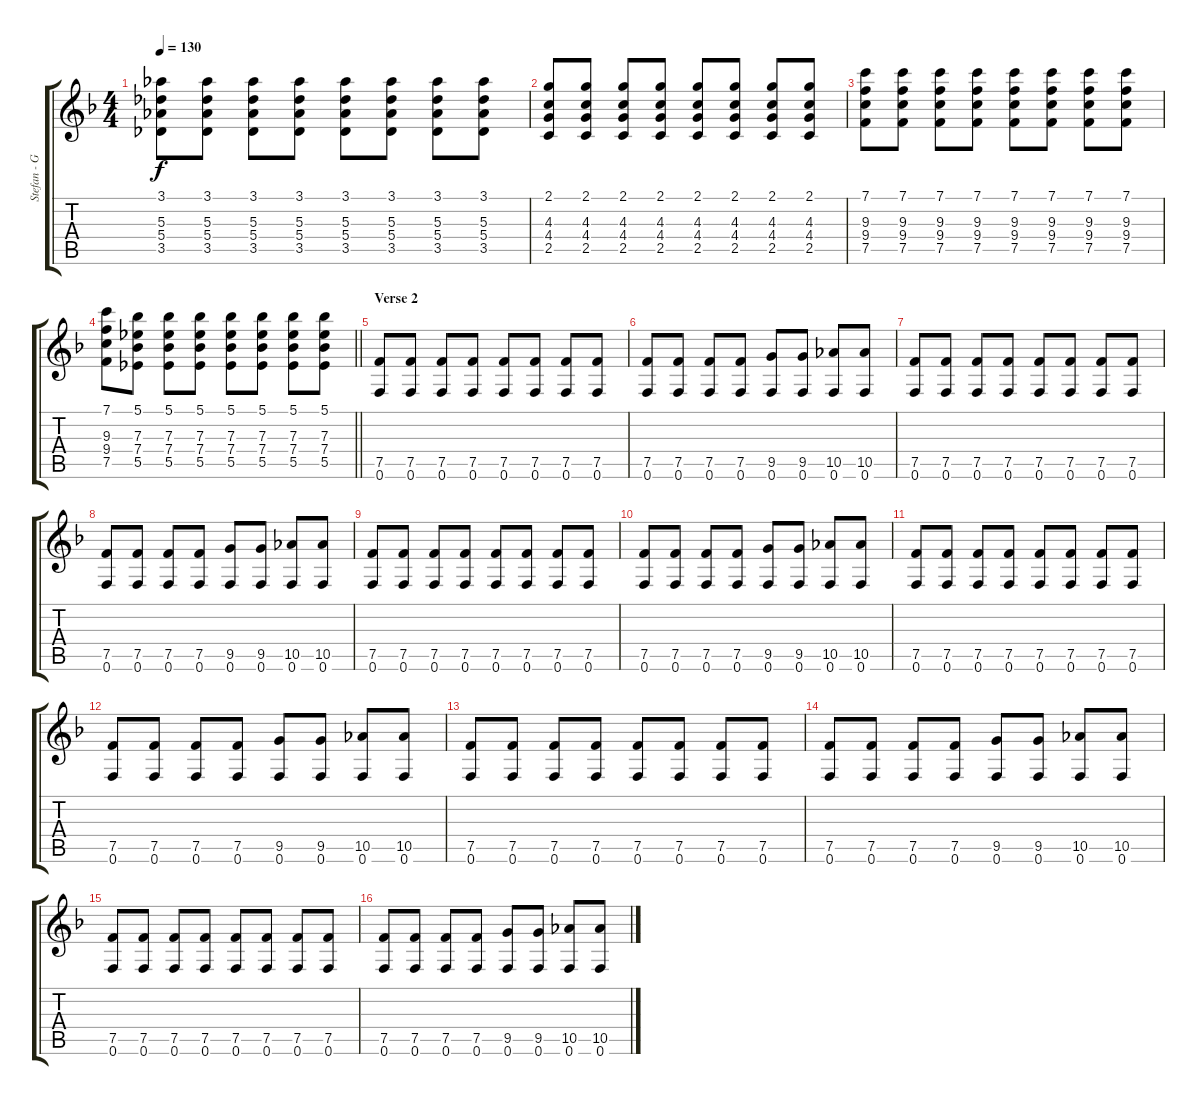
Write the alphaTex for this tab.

\track ("Stefan - Guitar" "Stefan - G") {instrument overdrivenguitar}
\staff {score tabs}
\tuning (F4 C4 Ab3 Eb3 Bb2 F2) {hide}
\ts (4 4)
\tempo 130
\clef g2
\ks f
(3.1 5.3 5.4 3.5).8{dy f} (3.1 5.3 5.4 3.5).8 (3.1 5.3 5.4 3.5).8 (3.1 5.3 5.4 3.5).8 (3.1 5.3 5.4 3.5).8 (3.1 5.3 5.4 3.5).8 (3.1 5.3 5.4 3.5).8 (3.1 5.3 5.4 3.5).8 |
(2.1 4.3 4.4 2.5).8 (2.1 4.3 4.4 2.5).8 (2.1 4.3 4.4 2.5).8 (2.1 4.3 4.4 2.5).8 (2.1 4.3 4.4 2.5).8 (2.1 4.3 4.4 2.5).8 (2.1 4.3 4.4 2.5).8 (2.1 4.3 4.4 2.5).8 |
(7.1 9.3 9.4 7.5).8 (7.1 9.3 9.4 7.5).8 (7.1 9.3 9.4 7.5).8 (7.1 9.3 9.4 7.5).8 (7.1 9.3 9.4 7.5).8 (7.1 9.3 9.4 7.5).8 (7.1 9.3 9.4 7.5).8 (7.1 9.3 9.4 7.5).8 |
\barLineRight lightlight
(7.1 9.3 9.4 7.5).8 (5.1 7.3 7.4 5.5).8 (5.1 7.3 7.4 5.5).8 (5.1 7.3 7.4 5.5).8 (5.1 7.3 7.4 5.5).8 (5.1 7.3 7.4 5.5).8 (5.1 7.3 7.4 5.5).8 (5.1 7.3 7.4 5.5).8 |
\section ("" "Verse 2")
(7.5 0.6).8 (7.5 0.6).8 (7.5 0.6).8 (7.5 0.6).8 (7.5 0.6).8 (7.5 0.6).8 (7.5 0.6).8 (7.5 0.6).8 |
(7.5 0.6).8 (7.5 0.6).8 (7.5 0.6).8 (7.5 0.6).8 (9.5 0.6).8 (9.5 0.6).8 (10.5 0.6).8 (10.5 0.6).8 |
(7.5 0.6).8 (7.5 0.6).8 (7.5 0.6).8 (7.5 0.6).8 (7.5 0.6).8 (7.5 0.6).8 (7.5 0.6).8 (7.5 0.6).8 |
(7.5 0.6).8 (7.5 0.6).8 (7.5 0.6).8 (7.5 0.6).8 (9.5 0.6).8 (9.5 0.6).8 (10.5 0.6).8 (10.5 0.6).8 |
(7.5 0.6).8 (7.5 0.6).8 (7.5 0.6).8 (7.5 0.6).8 (7.5 0.6).8 (7.5 0.6).8 (7.5 0.6).8 (7.5 0.6).8 |
(7.5 0.6).8 (7.5 0.6).8 (7.5 0.6).8 (7.5 0.6).8 (9.5 0.6).8 (9.5 0.6).8 (10.5 0.6).8 (10.5 0.6).8 |
(7.5 0.6).8 (7.5 0.6).8 (7.5 0.6).8 (7.5 0.6).8 (7.5 0.6).8 (7.5 0.6).8 (7.5 0.6).8 (7.5 0.6).8 |
(7.5 0.6).8 (7.5 0.6).8 (7.5 0.6).8 (7.5 0.6).8 (9.5 0.6).8 (9.5 0.6).8 (10.5 0.6).8 (10.5 0.6).8 |
(7.5 0.6).8 (7.5 0.6).8 (7.5 0.6).8 (7.5 0.6).8 (7.5 0.6).8 (7.5 0.6).8 (7.5 0.6).8 (7.5 0.6).8 |
(7.5 0.6).8 (7.5 0.6).8 (7.5 0.6).8 (7.5 0.6).8 (9.5 0.6).8 (9.5 0.6).8 (10.5 0.6).8 (10.5 0.6).8 |
(7.5 0.6).8 (7.5 0.6).8 (7.5 0.6).8 (7.5 0.6).8 (7.5 0.6).8 (7.5 0.6).8 (7.5 0.6).8 (7.5 0.6).8 |
(7.5 0.6).8 (7.5 0.6).8 (7.5 0.6).8 (7.5 0.6).8 (9.5 0.6).8 (9.5 0.6).8 (10.5 0.6).8 (10.5 0.6).8
